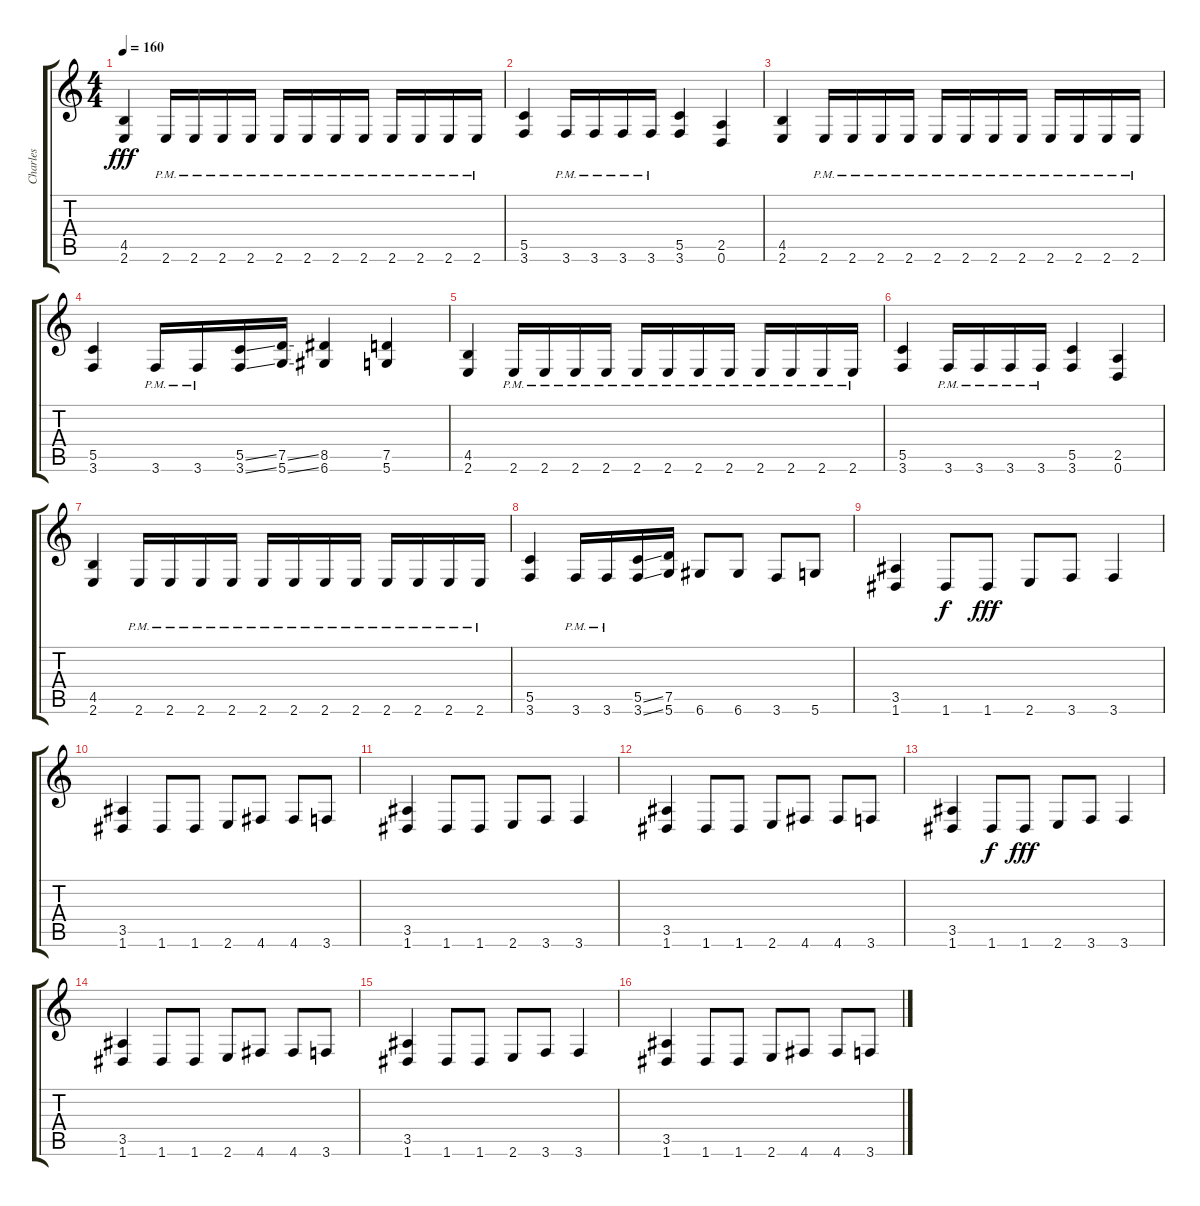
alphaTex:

\track ("Charles" "Charles") {instrument distortionguitar}
\staff {score tabs}
\tuning (D4 A3 F3 C3 G2 D2) {hide}
\ts (4 4)
\tempo 160
\clef g2
\ks c
(4.5 2.6).4{dy fff} 2.6{pm}.16 2.6{pm}.16 2.6{pm}.16 2.6{pm}.16 2.6{pm}.16 2.6{pm}.16 2.6{pm}.16 2.6{pm}.16 2.6{pm}.16 2.6{pm}.16 2.6{pm}.16 2.6{pm}.16 |
(5.5 3.6).4 3.6{pm}.16 3.6{pm}.16 3.6{pm}.16 3.6{pm}.16 (5.5 3.6).4 (2.5 0.6).4 |
(4.5 2.6).4 2.6{pm}.16 2.6{pm}.16 2.6{pm}.16 2.6{pm}.16 2.6{pm}.16 2.6{pm}.16 2.6{pm}.16 2.6{pm}.16 2.6{pm}.16 2.6{pm}.16 2.6{pm}.16 2.6{pm}.16 |
(5.5 3.6).4 3.6{pm}.16 3.6{pm}.16 (5.5{ss} 3.6{ss}).16 (7.5{ss} 5.6{ss}).16 (8.5 6.6).4 (7.5 5.6).4 |
(4.5 2.6).4 2.6{pm}.16 2.6{pm}.16 2.6{pm}.16 2.6{pm}.16 2.6{pm}.16 2.6{pm}.16 2.6{pm}.16 2.6{pm}.16 2.6{pm}.16 2.6{pm}.16 2.6{pm}.16 2.6{pm}.16 |
(5.5 3.6).4 3.6{pm}.16 3.6{pm}.16 3.6{pm}.16 3.6{pm}.16 (5.5 3.6).4 (2.5 0.6).4 |
(4.5 2.6).4 2.6{pm}.16 2.6{pm}.16 2.6{pm}.16 2.6{pm}.16 2.6{pm}.16 2.6{pm}.16 2.6{pm}.16 2.6{pm}.16 2.6{pm}.16 2.6{pm}.16 2.6{pm}.16 2.6{pm}.16 |
(5.5 3.6).4 3.6{pm}.16 3.6{pm}.16 (5.5{ss} 3.6{ss}).16 (7.5 5.6).16 6.6.8 6.6.8 3.6.8 5.6.8 |
(3.5 1.6).4 1.6.8{dy f} 1.6.8{dy fff} 2.6.8 3.6.8 3.6.4 |
(3.5 1.6).4 1.6.8 1.6.8 2.6.8 4.6.8 4.6.8 3.6.8 |
(3.5 1.6).4 1.6.8 1.6.8 2.6.8 3.6.8 3.6.4 |
(3.5 1.6).4 1.6.8 1.6.8 2.6.8 4.6.8 4.6.8 3.6.8 |
(3.5 1.6).4 1.6.8{dy f} 1.6.8{dy fff} 2.6.8 3.6.8 3.6.4 |
(3.5 1.6).4 1.6.8 1.6.8 2.6.8 4.6.8 4.6.8 3.6.8 |
(3.5 1.6).4 1.6.8 1.6.8 2.6.8 3.6.8 3.6.4 |
(3.5 1.6).4 1.6.8 1.6.8 2.6.8 4.6.8 4.6.8 3.6.8
